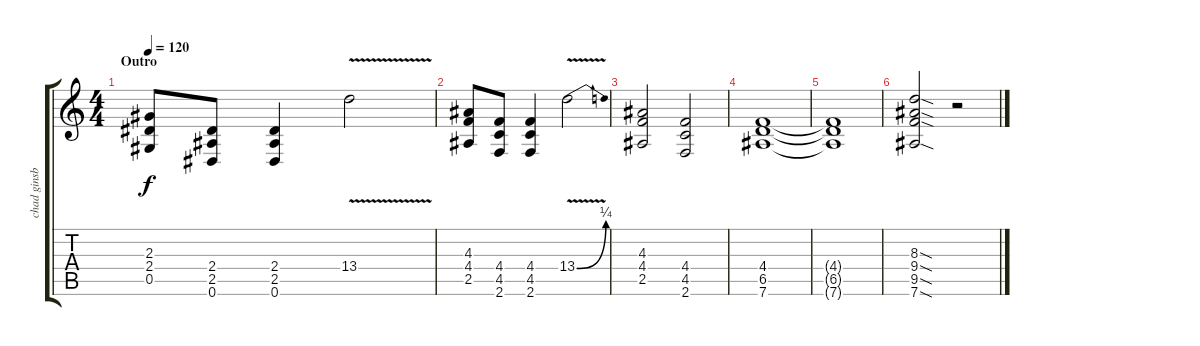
\track ("chad ginsburg" "chad ginsb") {instrument distortionguitar}
\staff {score tabs}
\tuning (Eb4 Bb3 Gb3 Db3 Ab2 Eb2) {hide}
\ts (4 4)
\section ("" "Outro")
\tempo 120
\clef g2
\ks c
(2.3 2.4 0.5).8{dy f} (2.4 2.5 0.6).8 (2.4 2.5 0.6).4 13.4{v}.2 |
(4.3 4.4 2.5).8 (4.4 4.5 2.6).8 (4.4 4.5 2.6).4 13.4{be (bend 0 0 60 1) v}.2 |
(4.3 4.4 2.5).2 (4.4 4.5 2.6).2 |
(4.4 6.5 7.6).1 |
(4.4{t} 6.5{t} 7.6{t}).1 |
(8.3{sod} 9.4{sod} 9.5{sod} 7.6{sod}).2 r.2
